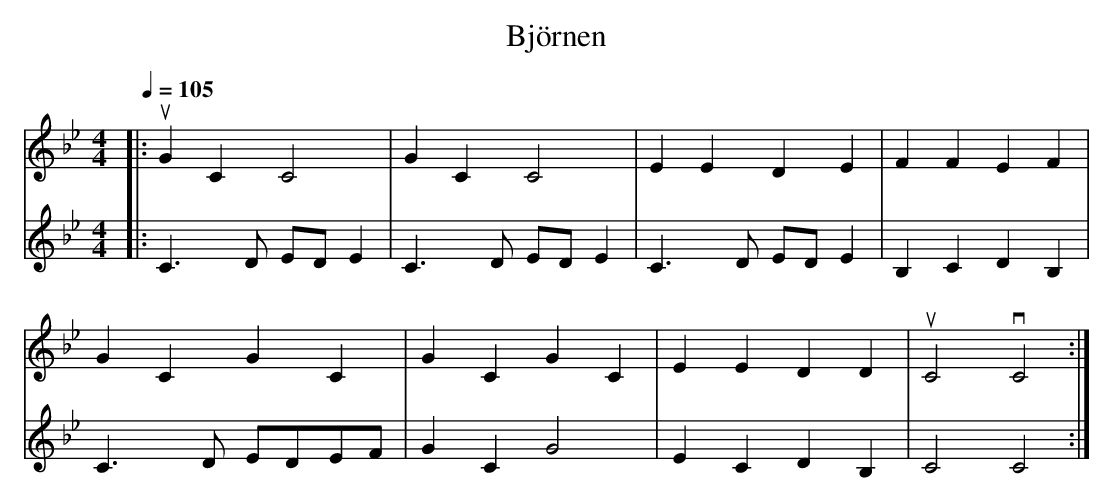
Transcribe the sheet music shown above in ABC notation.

X:1
T: Björnen
M: 4/4
L: 1/4
Q: 105
K: Bb
[V:1] [|: uGC C2 | GC C2 | EE DE | FF EF |
[V:2] [|: C3/2D/2 E/2D/2 E | C3/2D/2 E/2D/2 E | C3/2D/2 E/2D/2 E | B,C DB, |
[V:1] GC GC | GC GC | EE DD | uC2 vC2 :|]
[V:2] C3/2D/2 E/2D/2E/2F/2 | GC G2 | EC DB, | C2 C2 :|]
